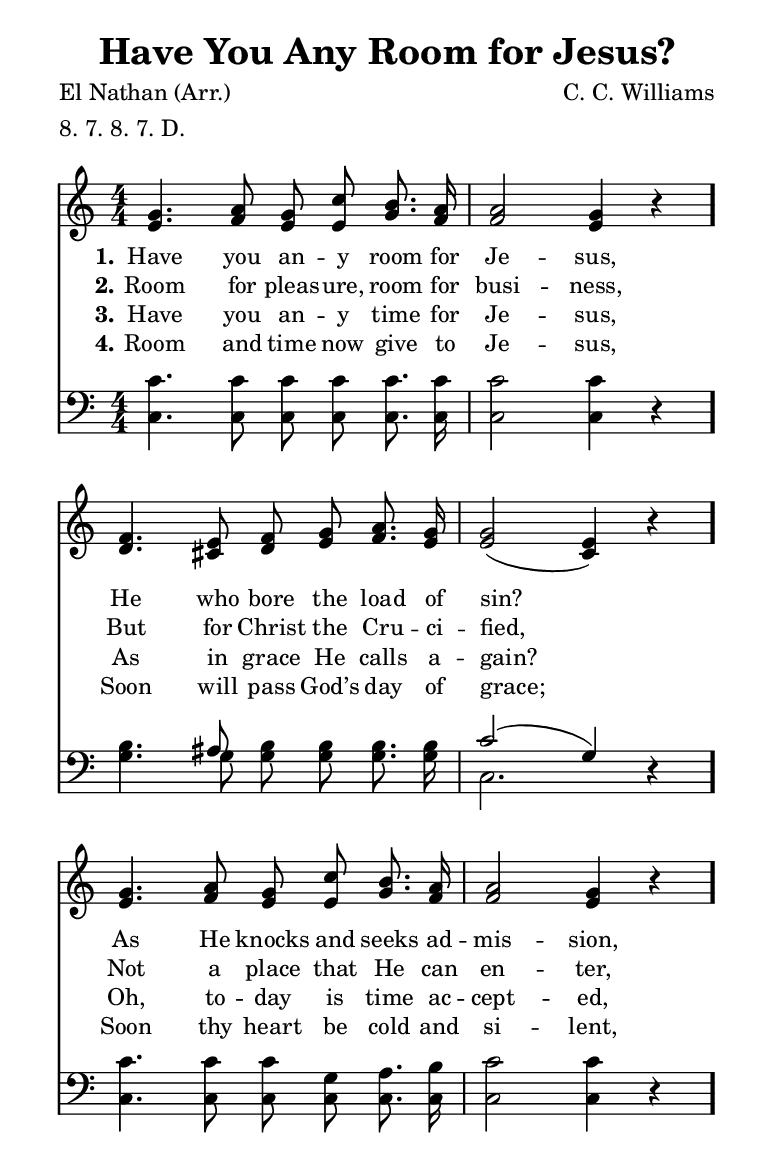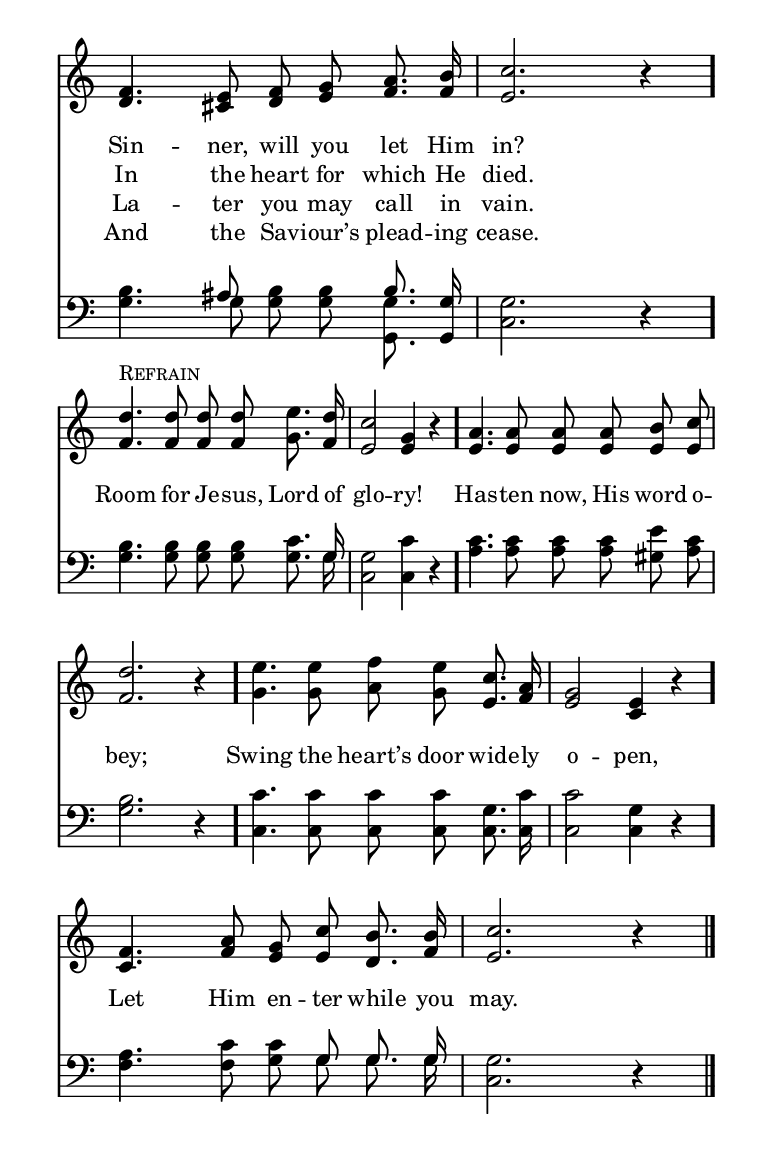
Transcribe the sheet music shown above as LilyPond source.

\include "common/global.ily"
\paper {
  \include "common/paper.ily"
}

\header{
  %gospel
  hymnnumber = "92"
  title = "Have You Any Room for Jesus?"
  tunename = ""
  meter = "8. 7. 8. 7. D."
  poet = "El Nathan (Arr.)"
  composer = "C. C. Williams"
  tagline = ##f
}

% for fermata in MIDI
ta = { \tempo 4=80 }
tb = { \tempo 4=40 }

patternAA = { c4. c8 c8 c8 c8. c16 | c2 c4 c4 }
patternAB = { c4. c8 c8 c8 c8. c16 | c2.   c4 }
patternAC = { c4. c8 c8 c8 c8  c8  | c2.   c4 }

global = {
  \include "common/overrides.ily"
  \override Staff.TimeSignature.style = #'numbered
  \time 4/4
  \override Score.MetronomeMark.transparent = ##t % hide all fermata changes too
  \ta
  \key c \major
  \autoBeamOff
}

notesSoprano = {
\global
\relative c'' {

  \changePitch \patternAA { g a g c b a | a g r }
  f4. e8 f8 g8 a8. g16 | g2( e4) r4
  g4. a8 g8 c8 b8. a16 | a2 g4 r4
  \changePitch \patternAB { f e f g a b | c r }

  << s^\markup { \small \caps "Refrain" }
  \changePitch \patternAA { d d d d e d | c g r } >>
  a4. a8 a8 a8 b8 c8 | d2. r4
  \changePitch \patternAA { e e f e c a | g e r }
  \changePitch \patternAB { f a g c b b | c r }

  \bar "|."

}
}

notesAlto = {
\global
\relative e' {

  \changePitch \patternAA { e f e e g f | f e r }
  d4. cis8 d8 e8 f8. e16 | e2( c4) r4
  e4. f8 e8 e8 g8. f16 | f2 e4 r4
  \changePitch \patternAB { d cis d e f f | e r }

  \changePitch \patternAA { f f f f g f | e e r }
  e4. e8 e8 e8 e8 e8 | f2. r4
  \changePitch \patternAA { g g a g e f | e c r }
  \changePitch \patternAB { c f e e d f | e r }

}
}

notesTenor = {
\global
\relative a {

  \changePitch \patternAA { c c c c c c | c c r }
  \changePitch \patternAA { b ais b b b b | c( g) r }
  \changePitch \patternAA { c c c g a b | c c r }
  \changePitch \patternAB { b ais b b b g | g r }

  \changePitch \patternAA { b b b b c g | g c r }
  \changePitch \patternAC { c c c c e c | b r }
  \changePitch \patternAA { c c c c g c | c g r }
  \changePitch \patternAB { a c c g g g | g r }

}
}

notesBass = {
\global
\relative f {

  \changePitch \patternAA { c c c c c c | c c r }
  \changePitch \patternAB { g' g g g g g | c, r }
  \changePitch \patternAA { c c c c c c | c c r }
  \changePitch \patternAB { g' g g g < g g, > g, c r }

  \changePitch \patternAA { g' g g g g g | c, c r }
  \changePitch \patternAC { a' a a a gis a | g r }
  \changePitch \patternAA { c, c c c c c | c c r }
  \changePitch \patternAB { f f g g g g | c, r }

}
}

Refrain = \lyricmode {

Room for Je -- sus, Lord of glo -- ry! \bar "."
Has -- ten now, His word o -- bey; \bar "."
Swing the heart’s door wide -- ly o -- pen, \bar "."
Let Him en -- ter while you may. \bar "."

}

wordsA = \lyricmode {
\set stanza = "1."

Have you an -- y room for Je -- sus, \bar "."
He who bore the load of sin? \bar "."
As He knocks and seeks ad -- mis -- sion, \bar "."
Sin -- ner, will you let Him in? \bar "."

}

wordsB = \lyricmode {
\set stanza = "2."

Room for pleas -- ure, room for busi -- ness,
But for Christ the Cru -- ci -- fied,
Not a place that He can en -- ter,
In the heart for which He died.

\Refrain

}

wordsC = \lyricmode {
\set stanza = "3."

Have you an -- y time for Je -- sus,
As in grace He calls a -- gain?
Oh, to -- day is time ac -- cept -- ed,
La -- ter you may call in vain.

}

wordsD = \lyricmode {
\set stanza = "4."

Room and time now give to Je -- sus,
Soon will pass God’s day of grace;
Soon thy heart be cold and si -- lent,
And the Sav -- iour’s plead -- ing cease.

}

\score {
  \context ChoirStaff <<
    \context Staff = upper <<
      \set Staff.autoBeaming = ##f
      \set ChoirStaff.systemStartDelimiter = #'SystemStartBar
      \set ChoirStaff.printPartCombineTexts = ##f
      \partcombine #'(2 . 9) \notesSoprano \notesAlto
      \context NullVoice = sopranos { \voiceOne << \notesSoprano >> }
      \context NullVoice = altos { \voiceTwo << \notesAlto >> }
      \context Lyrics = one   \lyricsto sopranos \wordsA
      \context Lyrics = two   \lyricsto sopranos \wordsB
      \context Lyrics = three \lyricsto sopranos \wordsC
      \context Lyrics = four  \lyricsto sopranos \wordsD
    >>
    \context Staff = men <<
      \set Staff.autoBeaming = ##f
      \clef bass
      \set ChoirStaff.printPartCombineTexts = ##f
      \partcombine #'(2 . 9) \notesTenor \notesBass
      \context NullVoice = tenors { \voiceOne << \notesTenor >> }
      \context NullVoice = basses { \voiceTwo << \notesBass >> }
    >>
  >>
  \layout {
    \include "common/layout.ily"
  }
  \midi{
    \include "common/midi.ily"
  }
}

\version "2.19.49"  % necessary for upgrading to future LilyPond versions.

% vi:set et ts=2 sw=2 ai nocindent syntax=lilypond:
